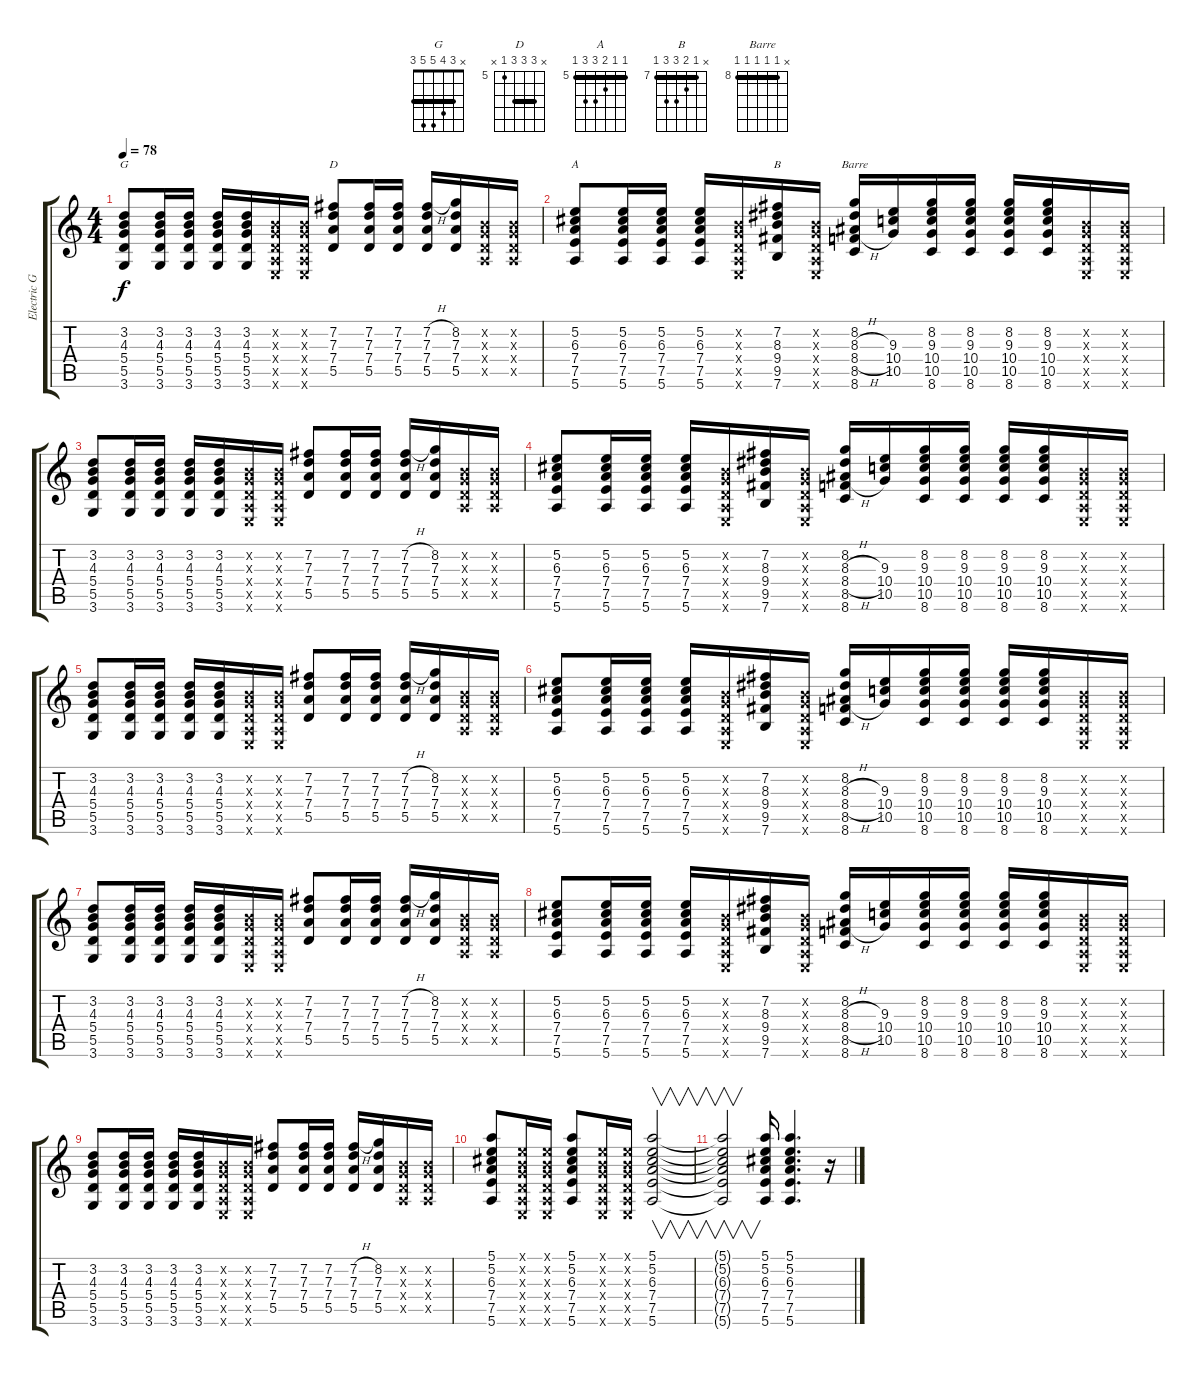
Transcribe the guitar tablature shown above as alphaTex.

\track ("Electric Guitar" "Electric G") {instrument overdrivenguitar}
\staff {score tabs}
\tuning (E4 B3 G3 D3 A2 E2) {hide}
\chord ("G" x 3 4 5 5 3) {barre 3}
\chord ("D" x 7 7 7 5 x) {firstfret 5 barre 7}
\chord ("A" 5 5 6 7 7 5) {firstfret 5 barre 5}
\chord ("B" x 7 8 9 9 7) {firstfret 7 barre 7}
\chord ("Barre" x 8 8 8 8 8) {firstfret 8 barre 8}
\ts (4 4)
\tempo 78
\clef g2
\ks c
(3.2 4.3 5.4 5.5 3.6).8{ch "G" dy f} (3.2 4.3 5.4 5.5 3.6).16 (3.2 4.3 5.4 5.5 3.6).16 (3.2 4.3 5.4 5.5 3.6).16 (3.2 4.3 5.4 5.5 3.6).16 (0.2{x} 0.3{x} 0.4{x} 0.5{x} 0.6{x}).16 (0.2{x} 0.3{x} 0.4{x} 0.5{x} 0.6{x}).16 (7.2 7.3 7.4 5.5).8{ch "D"} (7.2 7.3 7.4 5.5).16 (7.2 7.3 7.4 5.5).16 (7.2{h} 7.3 7.4 5.5).16 (8.2 7.3 7.4 5.5).16 (0.2{x} 0.3{x} 0.4{x} 0.5{x}).16 (0.2{x} 0.3{x} 0.4{x} 0.5{x}).16 |
(5.2 6.3 7.4 7.5 5.6).8{ch "A"} (5.2 6.3 7.4 7.5 5.6).16 (5.2 6.3 7.4 7.5 5.6).16 (5.2 6.3 7.4 7.5 5.6).16 (0.2{x} 0.3{x} 0.4{x} 0.5{x} 0.6{x}).16 (7.2 8.3 9.4 9.5 7.6).16{ch "B"} (0.2{x} 0.3{x} 0.4{x} 0.5{x} 0.6{x}).16 (8.2 8.3{h} 8.4{h} 8.5{h} 8.6).16{ch "Barre"} (9.3 10.4 10.5).16 (8.2 9.3 10.4 10.5 8.6).16 (8.2 9.3 10.4 10.5 8.6).16 (8.2 9.3 10.4 10.5 8.6).16 (8.2 9.3 10.4 10.5 8.6).16 (0.2{x} 0.3{x} 0.4{x} 0.5{x} 0.6{x}).16 (0.2{x} 0.3{x} 0.4{x} 0.5{x} 0.6{x}).16 |
(3.2 4.3 5.4 5.5 3.6).8 (3.2 4.3 5.4 5.5 3.6).16 (3.2 4.3 5.4 5.5 3.6).16 (3.2 4.3 5.4 5.5 3.6).16 (3.2 4.3 5.4 5.5 3.6).16 (0.2{x} 0.3{x} 0.4{x} 0.5{x} 0.6{x}).16 (0.2{x} 0.3{x} 0.4{x} 0.5{x} 0.6{x}).16 (7.2 7.3 7.4 5.5).8 (7.2 7.3 7.4 5.5).16 (7.2 7.3 7.4 5.5).16 (7.2{h} 7.3 7.4 5.5).16 (8.2 7.3 7.4 5.5).16 (0.2{x} 0.3{x} 0.4{x} 0.5{x}).16 (0.2{x} 0.3{x} 0.4{x} 0.5{x}).16 |
(5.2 6.3 7.4 7.5 5.6).8 (5.2 6.3 7.4 7.5 5.6).16 (5.2 6.3 7.4 7.5 5.6).16 (5.2 6.3 7.4 7.5 5.6).16 (0.2{x} 0.3{x} 0.4{x} 0.5{x} 0.6{x}).16 (7.2 8.3 9.4 9.5 7.6).16 (0.2{x} 0.3{x} 0.4{x} 0.5{x} 0.6{x}).16 (8.2 8.3{h} 8.4{h} 8.5{h} 8.6).16 (9.3 10.4 10.5).16 (8.2 9.3 10.4 10.5 8.6).16 (8.2 9.3 10.4 10.5 8.6).16 (8.2 9.3 10.4 10.5 8.6).16 (8.2 9.3 10.4 10.5 8.6).16 (0.2{x} 0.3{x} 0.4{x} 0.5{x} 0.6{x}).16 (0.2{x} 0.3{x} 0.4{x} 0.5{x} 0.6{x}).16 |
(3.2 4.3 5.4 5.5 3.6).8 (3.2 4.3 5.4 5.5 3.6).16 (3.2 4.3 5.4 5.5 3.6).16 (3.2 4.3 5.4 5.5 3.6).16 (3.2 4.3 5.4 5.5 3.6).16 (0.2{x} 0.3{x} 0.4{x} 0.5{x} 0.6{x}).16 (0.2{x} 0.3{x} 0.4{x} 0.5{x} 0.6{x}).16 (7.2 7.3 7.4 5.5).8 (7.2 7.3 7.4 5.5).16 (7.2 7.3 7.4 5.5).16 (7.2{h} 7.3 7.4 5.5).16 (8.2 7.3 7.4 5.5).16 (0.2{x} 0.3{x} 0.4{x} 0.5{x}).16 (0.2{x} 0.3{x} 0.4{x} 0.5{x}).16 |
(5.2 6.3 7.4 7.5 5.6).8 (5.2 6.3 7.4 7.5 5.6).16 (5.2 6.3 7.4 7.5 5.6).16 (5.2 6.3 7.4 7.5 5.6).16 (0.2{x} 0.3{x} 0.4{x} 0.5{x} 0.6{x}).16 (7.2 8.3 9.4 9.5 7.6).16 (0.2{x} 0.3{x} 0.4{x} 0.5{x} 0.6{x}).16 (8.2 8.3{h} 8.4{h} 8.5{h} 8.6).16 (9.3 10.4 10.5).16 (8.2 9.3 10.4 10.5 8.6).16 (8.2 9.3 10.4 10.5 8.6).16 (8.2 9.3 10.4 10.5 8.6).16 (8.2 9.3 10.4 10.5 8.6).16 (0.2{x} 0.3{x} 0.4{x} 0.5{x} 0.6{x}).16 (0.2{x} 0.3{x} 0.4{x} 0.5{x} 0.6{x}).16 |
(3.2 4.3 5.4 5.5 3.6).8 (3.2 4.3 5.4 5.5 3.6).16 (3.2 4.3 5.4 5.5 3.6).16 (3.2 4.3 5.4 5.5 3.6).16 (3.2 4.3 5.4 5.5 3.6).16 (0.2{x} 0.3{x} 0.4{x} 0.5{x} 0.6{x}).16 (0.2{x} 0.3{x} 0.4{x} 0.5{x} 0.6{x}).16 (7.2 7.3 7.4 5.5).8 (7.2 7.3 7.4 5.5).16 (7.2 7.3 7.4 5.5).16 (7.2{h} 7.3 7.4 5.5).16 (8.2 7.3 7.4 5.5).16 (0.2{x} 0.3{x} 0.4{x} 0.5{x}).16 (0.2{x} 0.3{x} 0.4{x} 0.5{x}).16 |
(5.2 6.3 7.4 7.5 5.6).8 (5.2 6.3 7.4 7.5 5.6).16 (5.2 6.3 7.4 7.5 5.6).16 (5.2 6.3 7.4 7.5 5.6).16 (0.2{x} 0.3{x} 0.4{x} 0.5{x} 0.6{x}).16 (7.2 8.3 9.4 9.5 7.6).16 (0.2{x} 0.3{x} 0.4{x} 0.5{x} 0.6{x}).16 (8.2 8.3{h} 8.4{h} 8.5{h} 8.6).16 (9.3 10.4 10.5).16 (8.2 9.3 10.4 10.5 8.6).16 (8.2 9.3 10.4 10.5 8.6).16 (8.2 9.3 10.4 10.5 8.6).16 (8.2 9.3 10.4 10.5 8.6).16 (0.2{x} 0.3{x} 0.4{x} 0.5{x} 0.6{x}).16 (0.2{x} 0.3{x} 0.4{x} 0.5{x} 0.6{x}).16 |
(3.2 4.3 5.4 5.5 3.6).8 (3.2 4.3 5.4 5.5 3.6).16 (3.2 4.3 5.4 5.5 3.6).16 (3.2 4.3 5.4 5.5 3.6).16 (3.2 4.3 5.4 5.5 3.6).16 (0.2{x} 0.3{x} 0.4{x} 0.5{x} 0.6{x}).16 (0.2{x} 0.3{x} 0.4{x} 0.5{x} 0.6{x}).16 (7.2 7.3 7.4 5.5).8 (7.2 7.3 7.4 5.5).16 (7.2 7.3 7.4 5.5).16 (7.2{h} 7.3 7.4 5.5).16 (8.2 7.3 7.4 5.5).16 (0.2{x} 0.3{x} 0.4{x} 0.5{x}).16 (0.2{x} 0.3{x} 0.4{x} 0.5{x}).16 |
(5.1 5.2 6.3 7.4 7.5 5.6).8 (0.1{x} 0.2{x} 0.3{x} 0.4{x} 0.5{x} 0.6{x}).16 (0.1{x} 0.2{x} 0.3{x} 0.4{x} 0.5{x} 0.6{x}).16 (5.1 5.2 6.3 7.4 7.5 5.6).8 (0.1{x} 0.2{x} 0.3{x} 0.4{x} 0.5{x} 0.6{x}).16 (0.1{x} 0.2{x} 0.3{x} 0.4{x} 0.5{x} 0.6{x}).16 (5.1 5.2 6.3 7.4 7.5 5.6).2{v} |
(5.1{t} 5.2{t} 6.3{t} 7.4{t} 7.5{t} 5.6{t}).2{v} (5.1 5.2 6.3 7.4 7.5 5.6).16 (5.1 5.2 6.3 7.4 7.5 5.6).4{d} r.16
